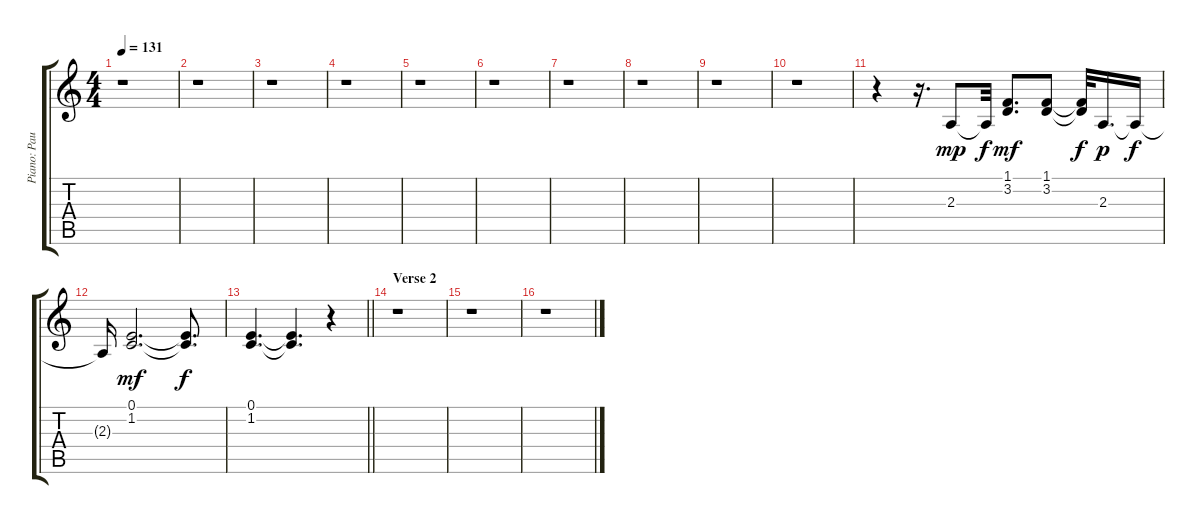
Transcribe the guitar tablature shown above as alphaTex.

\track ("Piano: Paul Rodgers" "Piano: Pau") {instrument acousticgrandpiano}
\staff {score tabs}
\tuning (E4 B3 G3 D3 A2 E2) {hide}
\ts (4 4)
\tempo 131
\clef g2
\ks c
r.1{dy f} |
r.1 |
r.1 |
r.1 |
r.1 |
r.1 |
r.1 |
r.1 |
r.1 |
r.1 |
r.4 r.16{d} 2.3.8{dy mp} 2.3{t}.32{dy f} (1.1 3.2).8{d dy mf} (1.1 3.2).8 (1.1{t} 3.2{t}).32{dy f} 2.3.16{d dy p} 2.3{t}.16{dy f} |
2.3{t}.16 (0.1 1.2).2{d dy mf} (0.1{t} 1.2{t}).8{d dy f} |
\barLineRight lightlight
(0.1 1.2).4{d} (0.1{t} 1.2{t}).4{d} r.4 |
\section ("" "Verse 2")
r.1 |
r.1 |
r.1
